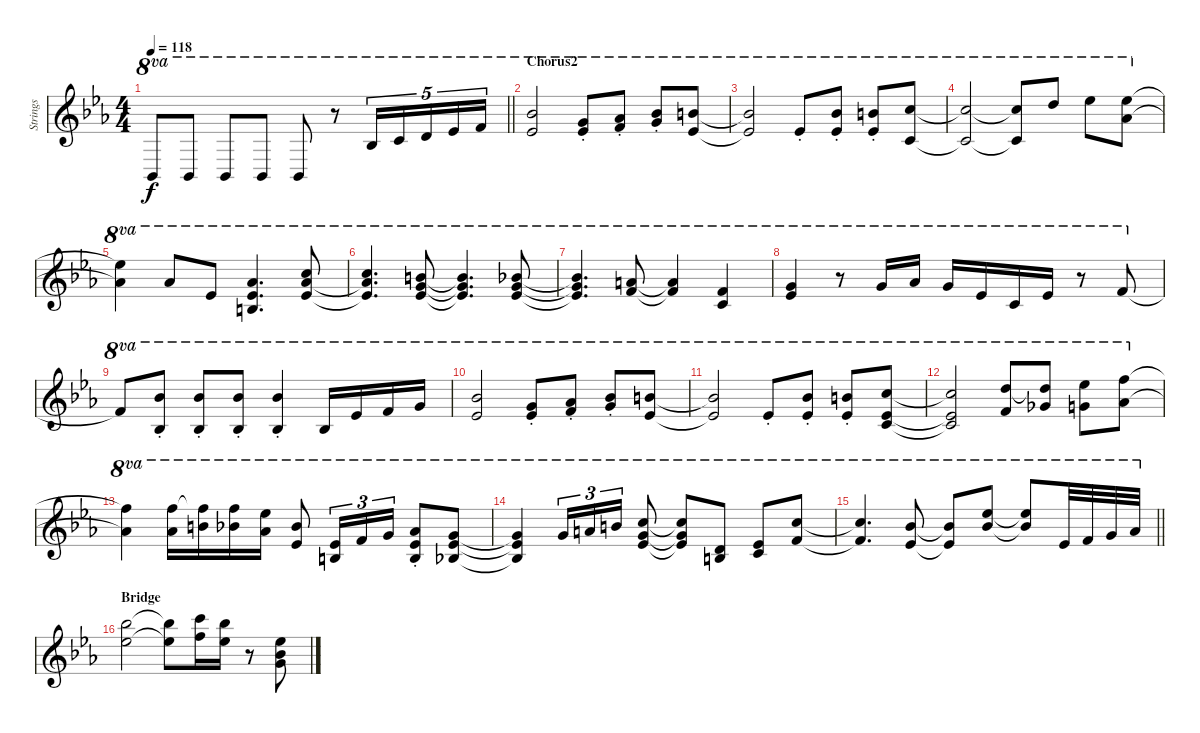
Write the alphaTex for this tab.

\track ("Strings" "Strings") {instrument stringensemble1}
\staff {score}
\tuning (E4 B3 G3 D3 A2 E2) {hide}
\ts (4 4)
\tempo 118
\clef g2
\barLineRight lightlight
\ks eb
3.3{t}.8{ot 8va dy f} 3.3.8{ot 8va} 3.3.8{ot 8va} 3.3.8{ot 8va} 3.3.8{ot 8va} r.8{ot 8va} 6.1.16{tu (5 4) ot 8va} 8.1.16{tu (5 4) ot 8va} 10.1.16{tu (5 4) ot 8va} 11.1.16{tu (5 4) ot 8va} 13.1.16{tu (5 4) ot 8va} |
\section ("" "Chorus2")
(18.1 16.2).2{ot 8va} (11.1{st} 20.2).8{ot 8va} (13.1{st} 21.2).8{ot 8va} (15.1{st} 23.2).8{ot 8va} (11.1 24.2).8{ot 8va} |
(11.1{t} 24.2{t}).2{ot 8va} 11.1{st}.8{ot 8va} (11.1{st} 23.2{st}).8{ot 8va} (11.1{st} 24.2{st}).8{ot 8va} (8.1 25.2).8{ot 8va} |
(8.1{t} 25.2{t}).2{ot 8va} (8.1{t} 25.2{t}).8{ot 8va} 22.1.8{ot 8va} 23.1.8{ot 8va} (23.1 21.2).8{ot 8va} |
(23.1{t} 21.2{t}).4{ot 8va} 21.2.8{ot 8va} 11.1.8{ot 8va} (16.1 12.2 20.3).4{d ot 8va} (11.1 21.2 29.3).8{ot 8va} |
(11.1{t} 21.2{t} 29.3).4{d ot 8va} (11.1 20.2 28.3).8{ot 8va} (11.1{t} 20.2{t} 28.3{t}).4{d ot 8va} (11.1 20.2 27.3).8{ot 8va} |
(11.1{t} 20.2{t} 27.3{t}).4{d ot 8va} (13.1 22.2).8{ot 8va} (13.1{t} 22.2{t}).4{ot 8va} (13.1 13.2).4{ot 8va} |
(15.1 16.2).4{ot 8va} r.8{ot 8va} 15.1.16{ot 8va} 16.1.16{ot 8va} 15.1.16{ot 8va} 11.1.16{ot 8va} 8.1.16{ot 8va} 16.2.16{ot 8va} r.8{ot 8va} 13.1.8{ot 8va} |
13.1{t}.8{ot 8va} (18.1{st} 11.2{st}).8{ot 8va} (6.1{st} 23.2{st}).8{ot 8va} (18.1{st} 11.2{st}).8{ot 8va} (6.1{st} 23.2{st}).4{ot 8va} 6.1.16{ot 8va} 11.1.16{ot 8va} 13.1.16{ot 8va} 15.1.16{ot 8va} |
(18.1 16.2).2{ot 8va} (11.1{st} 20.2).8{ot 8va} (13.1{st} 21.2).8{ot 8va} (15.1{st} 23.2).8{ot 8va} (11.1 24.2).8{ot 8va} |
(11.1{t} 24.2{t}).2{ot 8va} 11.1{st}.8{ot 8va} (11.1{st} 23.2{st}).8{ot 8va} (11.1{st} 24.2{st}).8{ot 8va} (8.1 25.2 20.3).8{ot 8va} |
(8.1{t} 25.2{t} 20.3{t}).2{ot 8va} (13.1 27.2).8{ot 8va} (14.1 27.2{t}).8{ot 8va} (15.1 28.2).8{ot 8va} (16.1 30.2).8{ot 8va} |
(16.1{t} 30.2{t}).4{ot 8va} (16.1 30.2).16{ot 8va} (19.1 30.2{t}).16{ot 8va} (18.1 30.2).16{ot 8va} (16.1 28.2).16{ot 8va} (18.1 16.2).8{ot 8va} (7.1 16.2).16{tu (3 2) ot 8va} 13.1.16{tu (3 2) ot 8va} 15.1.16{tu (3 2) ot 8va} (7.1{st} 16.2{st} 25.3{st}).8{ot 8va} (6.1 16.2 24.3).8{ot 8va} |
(6.1{t} 16.2{t} 24.3{t}).4{ot 8va} 15.1.16{tu (3 2) ot 8va} 17.1.16{tu (3 2) ot 8va} 19.1.16{tu (3 2) ot 8va} (20.1 20.2 20.3).8{ot 8va} (20.1{t} 20.2{t} 20.3{t}).8{ot 8va} (7.1 15.2).8{ot 8va} (8.1 16.2).8{ot 8va} (13.1 25.2).8{ot 8va} |
\barLineRight lightlight
(13.1{t} 25.2{t}).4{d ot 8va} (11.1 23.2).8{ot 8va} (11.1{t} 23.2{t}).8{ot 8va} (18.1 28.2).8{ot 8va} (18.1{t} 28.2{t}).8{ot 8va} 11.1.32{ot 8va} 13.1.32{ot 8va} 15.1.32{ot 8va} 16.1.32{ot 8va} |
\section ("" "Bridge")
(11.1 23.2).2 (11.1{t} 23.2{t}).8 (13.1 25.2).16 (18.1 16.2).16 r.8 (6.1 16.2 12.3).8
